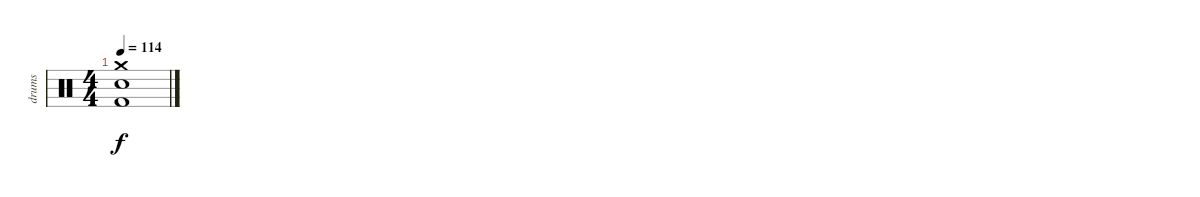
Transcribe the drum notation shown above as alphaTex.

\track ("drums" "drums") {instrument percussion}
\staff {score}
\articulation defaults
\ts (4 4)
\tempo 114
\clef neutral
\ks c
("Kick (hit) 2" "Snare (hit) 2" "Crash medium (hit)").1{dy f}
